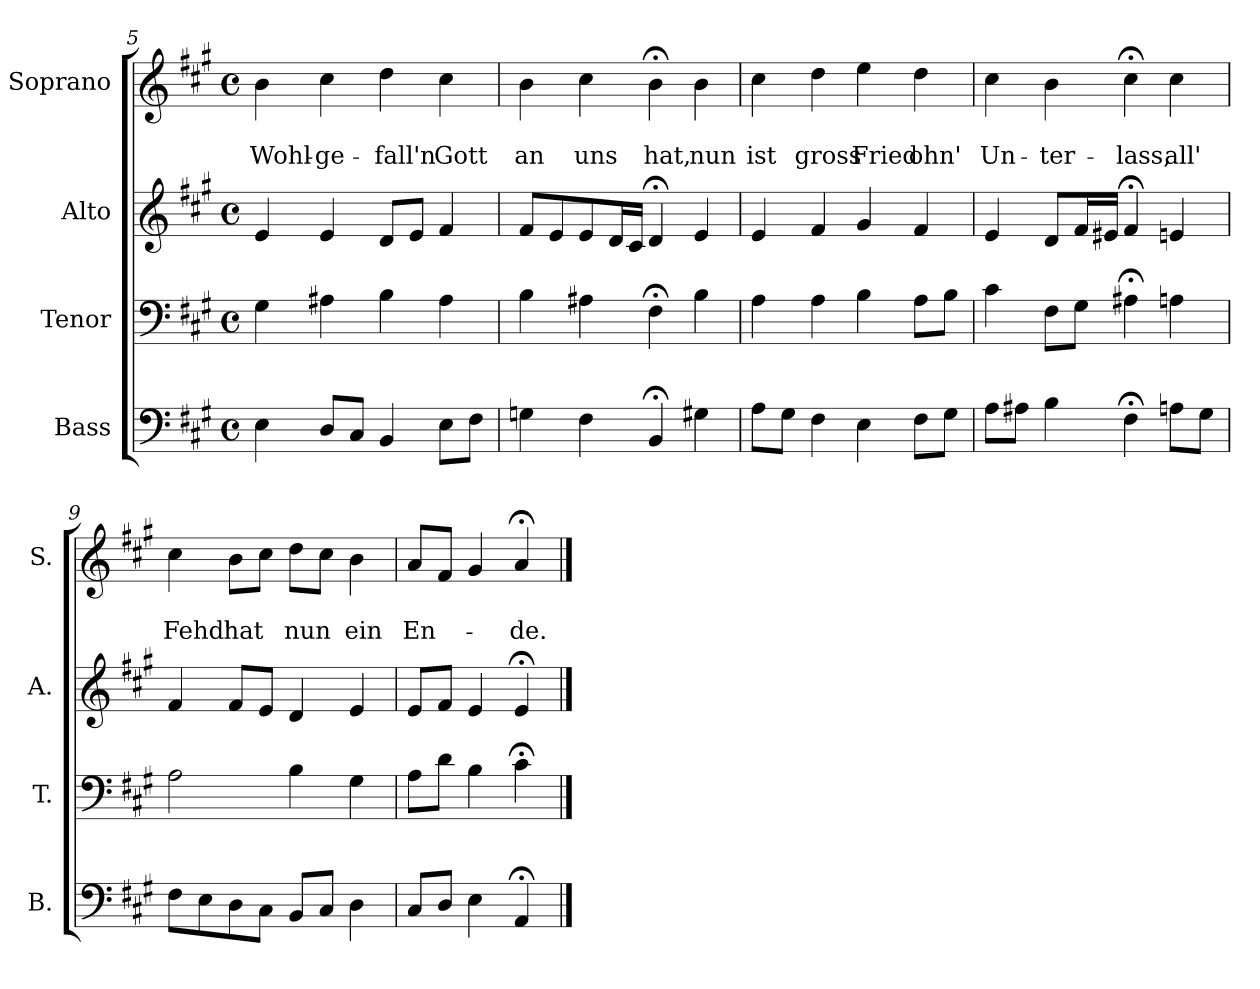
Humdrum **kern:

**kern	**kern	**kern	**kern	**text	**text
*part4	*part3	*part2	*part1	*part1	*part1
*staff4	*staff3	*staff2	*staff1	*staff1	*staff1
*I"Bass	*I"Tenor	*I"Alto	*I"Soprano	*	*
*I'B.	*I'T.	*I'A.	*I'S.	*	*
!!LO:LB:g=z
*clefF4	*clefF4	*clefG2	*clefG2	*	*
*k[f#c#g#]	*k[f#c#g#]	*k[f#c#g#]	*k[f#c#g#]	*	*
*A:	*A:	*A:	*A:	*	*
*M4/4	*M4/4	*M4/4	*M4/4	*	*
*met(c)	*met(c)	*met(c)	*met(c)	*	*
=5	=5	=5	=5	=5	=5
4E\	4G#\	4e/	4b\	.	Wohl-
8D/L	4A#X\	4e/	4cc#\	.	-ge-
8C#/J	.	.	.	.	.
4BB/	4B\	8d/L	4dd\	.	-fall'n
.	.	8e/J	.	.	.
8E\L	4A#\	4f#/	4cc#\	.	Gott
8F#\J	.	.	.	.	.
=6	=6	=6	=6	=6	=6
4Gn\	4B\	8f#/L	4b\	.	an
.	.	8e/	.	.	.
4F#\	4A#X\	8e/	4cc#\	.	uns
.	.	16d/L	.	.	.
.	.	16c#/JJ	.	.	.
4BB;</	4F#;<\	4d;</	4b;<\	.	hat,
4G#X\	4B\	4e/	4b\	.	nun
=7	=7	=7	=7	=7	=7
8A\L	4A\	4e/	4cc#\	.	ist
8G#\J	.	.	.	.	.
4F#\	4A\	4f#/	4dd\	.	gross
4E\	4B\	4g#/	4ee\	.	Fried
8F#\L	8A\L	4f#/	4dd\	.	ohn'
8G#\J	8B\J	.	.	.	.
=8	=8	=8	=8	=8	=8
8A\L	4c#\	4e/	4cc#\	.	Un-
8A#X\J	.	.	.	.	.
4B\	8F#\L	8d/L	4b\	.	-ter-
.	8G#\J	16f#/L	.	.	.
.	.	16e#X/JJ	.	.	.
4F#;<\	4A#X;<\	4f#;</	4cc#;<\	.	-lass,
8An\L	4An\	4en/	4cc#\	.	all'
8G#\J	.	.	.	.	.
=9	=9	=9	=9	=9	=9
8F#\L	2A\	4f#/	4cc#\	.	Fehd'
8E\	.	.	.	.	.
8D\	.	8f#/L	8b\L	.	hat
8C#\J	.	8e/J	8cc#\J	.	.
8BB/L	4B\	4d/	8dd\L	.	nun
8C#/J	.	.	8cc#\J	.	.
4D\	4G#\	4e/	4b\	.	ein
=10	=10	=10	=10	=10	=10
8C#/L	8A\L	8e/L	8a/L	.	En-
8D/J	8d\J	8f#/J	8f#/J	.	.
4E\	4B\	4e/	4g#/	.	.
4AA;</	4c#;<\	4e;</	4a;</	.	-de.
==	==	==	==	==	==
*-	*-	*-	*-	*-	*-
